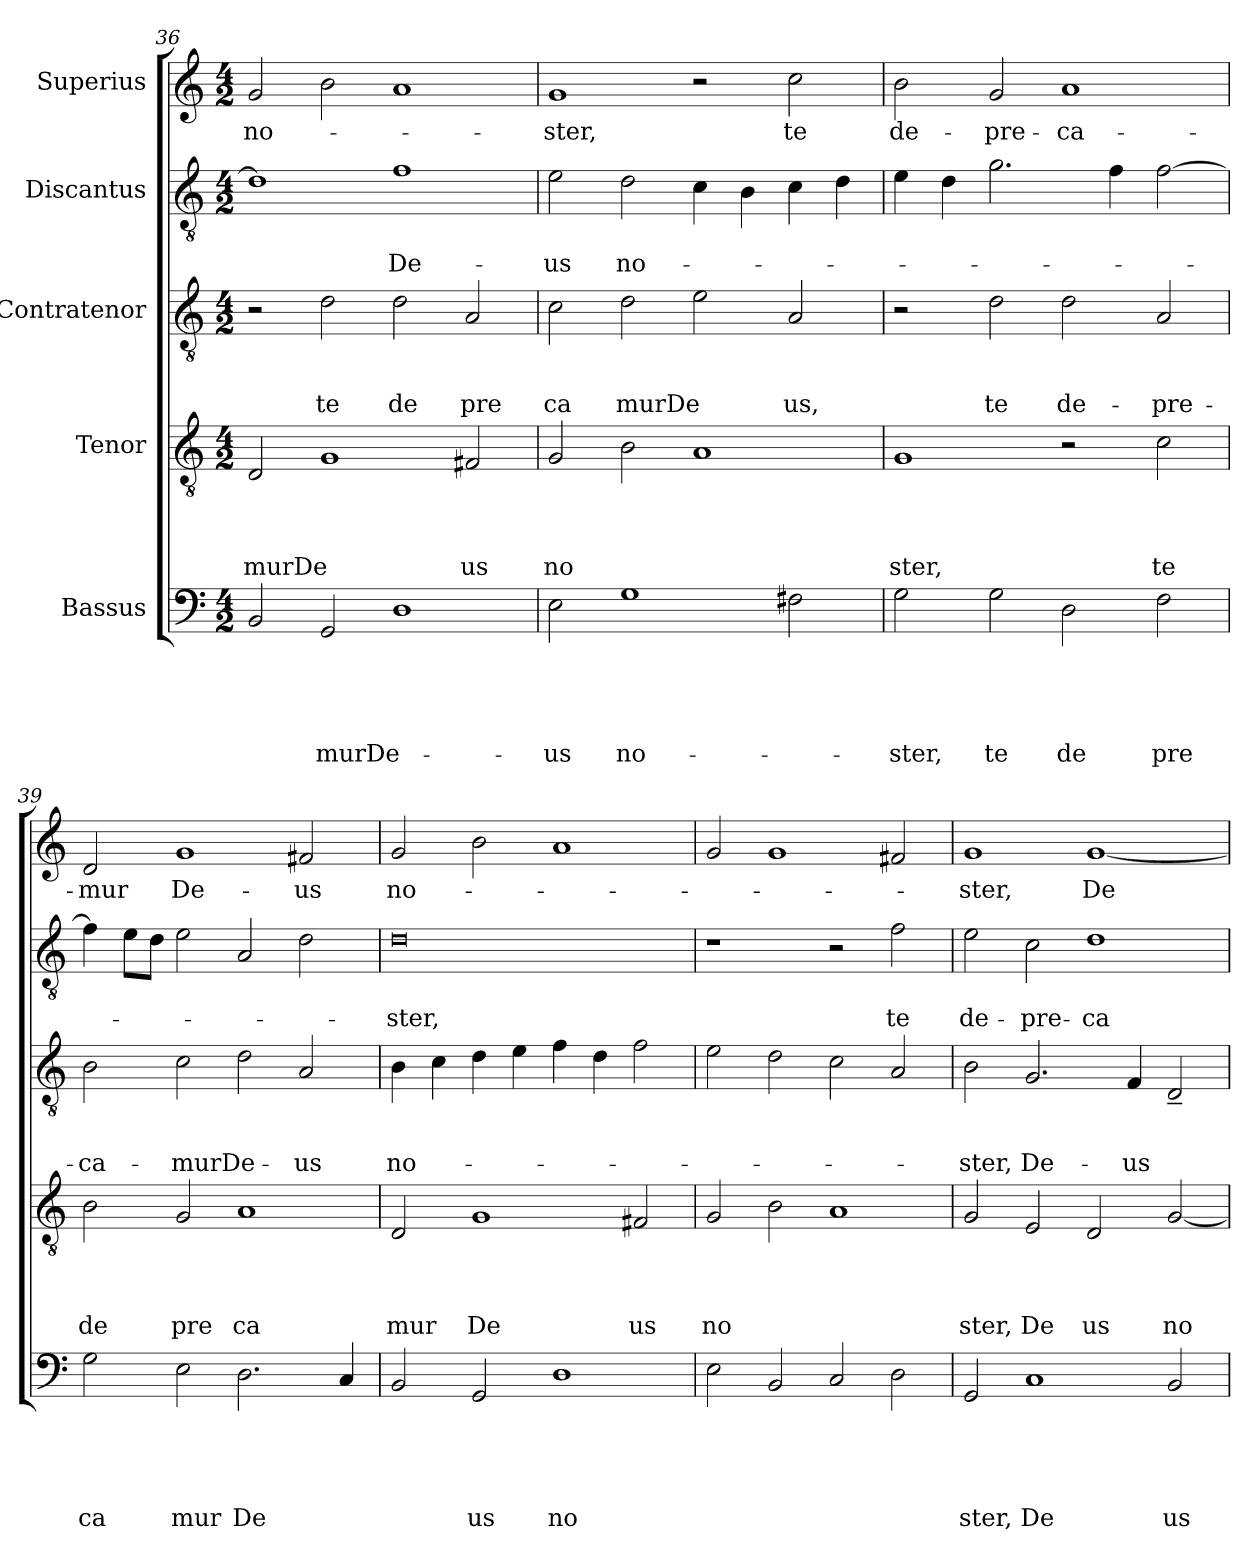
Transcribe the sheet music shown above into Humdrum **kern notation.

**kern	**text	**text	**text	**text	**text	**kern	**text	**text	**text	**text	**kern	**text	**text	**text	**kern	**text	**text	**kern	**text
*part5	*part5	*part5	*part5	*part5	*part5	*part4	*part4	*part4	*part4	*part4	*part3	*part3	*part3	*part3	*part2	*part2	*part2	*part1	*part1
*staff5	*staff5	*staff5	*staff5	*staff5	*staff5	*staff4	*staff4	*staff4	*staff4	*staff4	*staff3	*staff3	*staff3	*staff3	*staff2	*staff2	*staff2	*staff1	*staff1
*I"Bassus	*	*	*	*	*	*I"Tenor	*	*	*	*	*I"Contratenor	*	*	*	*I"Discantus	*	*	*I"Superius	*
*clefF4	*	*	*	*	*	*clefGv2	*	*	*	*	*clefGv2	*	*	*	*clefGv2	*	*	*clefG2	*
*k[]	*	*	*	*	*	*k[]	*	*	*	*	*k[]	*	*	*	*k[]	*	*	*k[]	*
*C:	*	*	*	*	*	*C:	*	*	*	*	*C:	*	*	*	*C:	*	*	*C:	*
*M4/2	*	*	*	*	*	*M4/2	*	*	*	*	*M4/2	*	*	*	*M4/2	*	*	*M4/2	*
=36	=36	=36	=36	=36	=36	=36	=36	=36	=36	=36	=36	=36	=36	=36	=36	=36	=36	=36	=36
!	!	!	!	!	!	!	!	!	!	!LO:LY:b	!	!	!	!	!	!	!	!	!LO:LY:b
2BB/	.	.	.	.	.	2D/	.	.	.	murDe	2r	.	.	.	1d]	.	.	2g/	no-
!	!	!	!	!	!LO:LY:b	!	!	!	!	!	!	!	!	!LO:LY:b	!	!	!	!	!
2GG/	.	.	.	.	-murDe-	1G	.	.	.	.	2d\	.	.	te	.	.	.	2b\	.
!	!	!	!	!	!	!	!	!	!	!	!	!	!	!LO:LY:b	!	!	!LO:LY:b	!	!
1D	.	.	.	.	.	.	.	.	.	.	2d\	.	.	de	1f	.	De-	1a	.
!	!	!	!	!	!	!	!	!	!	!LO:LY:b	!	!	!	!LO:LY:b	!	!	!	!	!
.	.	.	.	.	.	2F#X/	.	.	.	us	2A/	.	.	pre	.	.	.	.	.
=37	=37	=37	=37	=37	=37	=37	=37	=37	=37	=37	=37	=37	=37	=37	=37	=37	=37	=37	=37
!	!	!	!	!	!LO:LY:b	!	!	!	!	!LO:LY:b	!	!	!	!LO:LY:b	!	!	!LO:LY:b	!	!LO:LY:b
2E\	.	.	.	.	-us	2G/	.	.	.	no	2c\	.	.	ca	2e\	.	-us	1g	-ster,
!	!	!	!	!	!LO:LY:b	!	!	!	!	!	!	!	!	!LO:LY:b	!	!	!LO:LY:b	!	!
1G	.	.	.	.	no-	2B\	.	.	.	.	2d\	.	.	murDe	2d\	.	no-	.	.
.	.	.	.	.	.	1A	.	.	.	.	2e\	.	.	.	4c\	.	.	2r	.
.	.	.	.	.	.	.	.	.	.	.	.	.	.	.	4B\	.	.	.	.
!	!	!	!	!	!	!	!	!	!	!	!	!	!	!LO:LY:b	!	!	!	!	!LO:LY:b
2F#X\	.	.	.	.	.	.	.	.	.	.	2A/	.	.	us,	4c\	.	.	2cc\	te
.	.	.	.	.	.	.	.	.	.	.	.	.	.	.	4d\	.	.	.	.
!!LO:LB:g=z
=38	=38	=38	=38	=38	=38	=38	=38	=38	=38	=38	=38	=38	=38	=38	=38	=38	=38	=38	=38
!	!	!	!	!	!LO:LY:b	!	!	!	!	!LO:LY:b	!	!	!	!	!	!	!	!	!LO:LY:b
2G\	.	.	.	.	-ster,	1G	.	.	.	ster,	2r	.	.	.	4e\	.	.	2b\	de-
.	.	.	.	.	.	.	.	.	.	.	.	.	.	.	4d\	.	.	.	.
!	!	!	!	!	!LO:LY:b	!	!	!	!	!	!	!	!	!LO:LY:b	!	!	!	!	!LO:LY:b
2G\	.	.	.	.	te	.	.	.	.	.	2d\	.	.	te	2.g\	.	.	2g/	-pre-
!	!	!	!	!	!LO:LY:b	!	!	!	!	!	!	!	!	!LO:LY:b	!	!	!	!	!LO:LY:b
2D\	.	.	.	.	de	2r	.	.	.	.	2d\	.	.	de-	.	.	.	1a	-ca-
.	.	.	.	.	.	.	.	.	.	.	.	.	.	.	4f\	.	.	.	.
!	!	!	!	!	!LO:LY:b	!	!	!	!	!LO:LY:b	!	!	!	!LO:LY:b	!	!	!	!	!
2F\	.	.	.	.	pre	2c\	.	.	.	te	2A/	.	.	-pre-	[>2f\	.	.	.	.
=39	=39	=39	=39	=39	=39	=39	=39	=39	=39	=39	=39	=39	=39	=39	=39	=39	=39	=39	=39
!	!	!	!	!	!LO:LY:b	!	!	!	!	!LO:LY:b	!	!	!	!LO:LY:b	!	!	!	!	!LO:LY:b
2G\	.	.	.	.	ca	2B\	.	.	.	de	2B\	.	.	-ca-	4f\]	.	.	2d/	-mur
.	.	.	.	.	.	.	.	.	.	.	.	.	.	.	8e\L	.	.	.	.
.	.	.	.	.	.	.	.	.	.	.	.	.	.	.	8d\J	.	.	.	.
!	!	!	!	!	!LO:LY:b	!	!	!	!	!LO:LY:b	!	!	!	!LO:LY:b	!	!	!	!	!LO:LY:b
2E\	.	.	.	.	mur	2G/	.	.	.	pre	2c\	.	.	-murDe-	2e\	.	.	1g	De-
!	!	!	!	!	!LO:LY:b	!	!	!	!	!LO:LY:b	!	!	!	!	!	!	!	!	!
2.D\	.	.	.	.	De	1A	.	.	.	ca	2d\	.	.	.	2A/	.	.	.	.
!	!	!	!	!	!	!	!	!	!	!	!	!	!	!LO:LY:b	!	!	!	!	!LO:LY:b
.	.	.	.	.	.	.	.	.	.	.	2A/	.	.	-us	2d\	.	.	2f#X/	-us
4C/	.	.	.	.	.	.	.	.	.	.	.	.	.	.	.	.	.	.	.
=40	=40	=40	=40	=40	=40	=40	=40	=40	=40	=40	=40	=40	=40	=40	=40	=40	=40	=40	=40
!	!	!	!	!	!	!	!	!	!	!LO:LY:b	!	!	!	!LO:LY:b	!	!	!LO:LY:b	!	!LO:LY:b
2BB/	.	.	.	.	.	2D/	.	.	.	mur	4B\	.	.	no-	0d	.	-ster,	2g/	no-
.	.	.	.	.	.	.	.	.	.	.	4c\	.	.	.	.	.	.	.	.
!	!	!	!	!	!LO:LY:b	!	!	!	!	!LO:LY:b	!	!	!	!	!	!	!	!	!
2GG/	.	.	.	.	us	1G	.	.	.	De	4d\	.	.	.	.	.	.	2b\	.
.	.	.	.	.	.	.	.	.	.	.	4e\	.	.	.	.	.	.	.	.
!	!	!	!	!	!LO:LY:b	!	!	!	!	!	!	!	!	!	!	!	!	!	!
1D	.	.	.	.	no	.	.	.	.	.	4f\	.	.	.	.	.	.	1a	.
.	.	.	.	.	.	.	.	.	.	.	4d\	.	.	.	.	.	.	.	.
!	!	!	!	!	!	!	!	!	!	!LO:LY:b	!	!	!	!	!	!	!	!	!
.	.	.	.	.	.	2F#/	.	.	.	us	2f\	.	.	.	.	.	.	.	.
=41	=41	=41	=41	=41	=41	=41	=41	=41	=41	=41	=41	=41	=41	=41	=41	=41	=41	=41	=41
!	!	!	!	!	!	!	!	!	!	!LO:LY:b	!	!	!	!	!	!	!	!	!
2E\	.	.	.	.	.	2G/	.	.	.	no	2e\	.	.	.	1r	.	.	2g/	.
2BB/	.	.	.	.	.	2B\	.	.	.	.	2d\	.	.	.	.	.	.	1g	.
2C/	.	.	.	.	.	1A	.	.	.	.	2c\	.	.	.	2r	.	.	.	.
!	!	!	!	!	!	!	!	!	!	!	!	!	!	!	!	!	!LO:LY:b	!	!
2D\	.	.	.	.	.	.	.	.	.	.	2A/	.	.	.	2f\	.	te	2f#X/	.
=42	=42	=42	=42	=42	=42	=42	=42	=42	=42	=42	=42	=42	=42	=42	=42	=42	=42	=42	=42
!	!	!	!	!	!LO:LY:b	!	!	!	!	!LO:LY:b	!	!	!	!LO:LY:b	!	!	!LO:LY:b	!	!LO:LY:b
2GG/	.	.	.	.	ster,	2G/	.	.	.	ster,	2B\	.	.	-ster,	2e\	.	de-	1g	-ster,
!	!	!	!	!	!LO:LY:b	!	!	!	!	!LO:LY:b	!	!	!	!LO:LY:b	!	!	!LO:LY:b	!	!
1C	.	.	.	.	De	2E/	.	.	.	De	2.G/	.	.	De-	2c\	.	-pre-	.	.
!	!	!	!	!	!	!	!	!	!	!LO:LY:b	!	!	!	!	!	!	!LO:LY:b	!	!LO:LY:b
.	.	.	.	.	.	2D/	.	.	.	us	.	.	.	.	1d	.	-ca-	[<1g	De-
!	!	!	!	!	!	!	!	!	!	!	!	!	!	!LO:LY:b	!	!	!	!	!
.	.	.	.	.	.	.	.	.	.	.	4F/	.	.	-us	.	.	.	.	.
!	!	!	!	!	!LO:LY:b	!	!	!	!	!LO:LY:b	!	!	!	!	!	!	!	!	!
2BB/	.	.	.	.	us	[<2G/	.	.	.	no	2D~</	.	.	.	.	.	.	.	.
=	=	=	=	=	=	=	=	=	=	=	=	=	=	=	=	=	=	=	=
*-	*-	*-	*-	*-	*-	*-	*-	*-	*-	*-	*-	*-	*-	*-	*-	*-	*-	*-	*-
